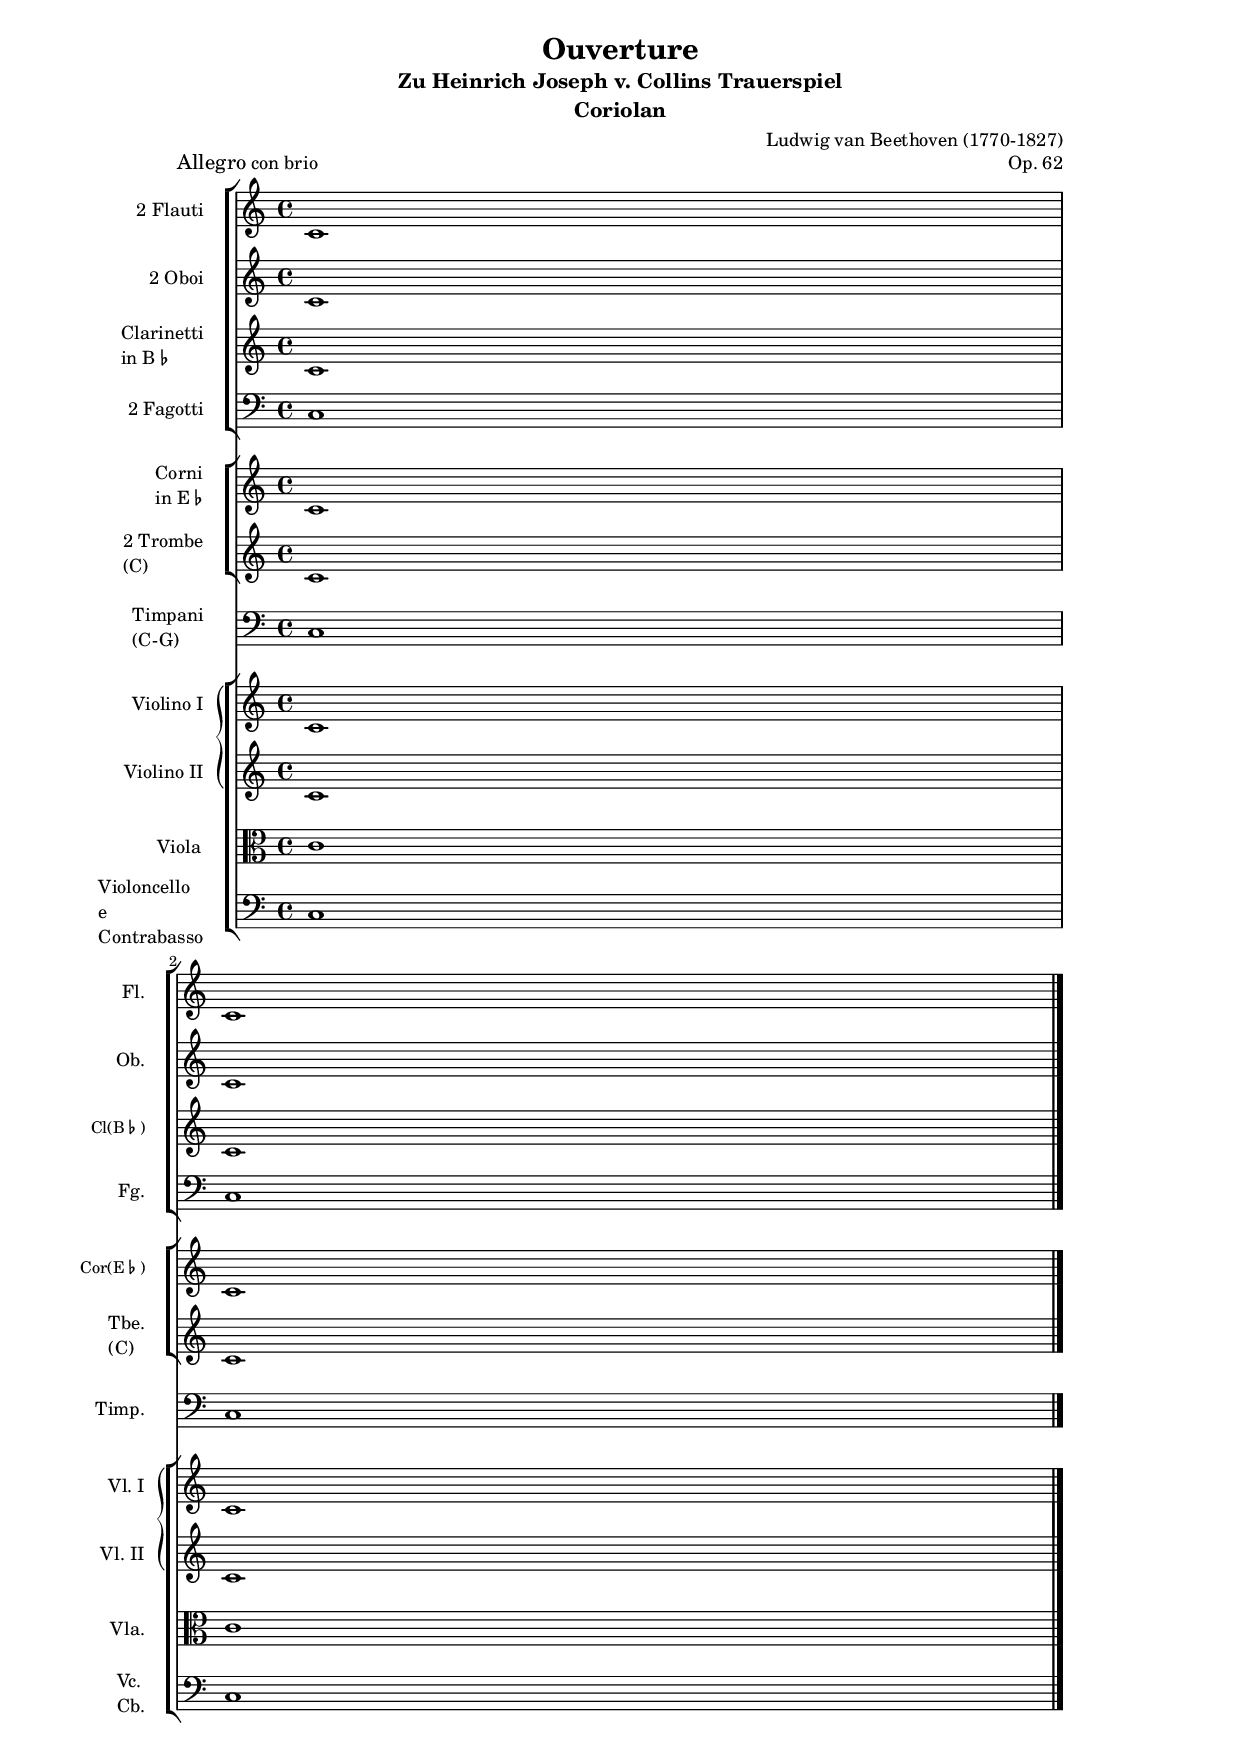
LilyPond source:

\header {
 title =    "Ouverture"
 subtitle =    "Zu Heinrich Joseph v. Collins Trauerspiel"
 subsubtitle =    \markup { \large \bold "Coriolan" }
 opus = "Op. 62"
 piece = \markup { \large Allegro con brio }
 composer =      "Ludwig van Beethoven (1770-1827)"
}

#(set-global-staff-size 16)

raisedFlat = \markup { \raise #0.4 \smaller \smaller \flat  }

flauti =  \relative c' {
 \set Staff.instrumentName = #"2 Flauti  "
 \set Staff.shortInstrumentName = #"Fl.  "
 \time 4/4
 c1
 \break c
%  \break c
%  \break c
 \bar"|."
}

oboi =  \relative c' {
 \set Staff.instrumentName = #"2 Oboi  "
 \set Staff.shortInstrumentName = #"Ob.  "
 c1 c
}

clarinetti =  \relative c' {
   \set Staff.instrumentName = \markup { \column { "Clarinetti  "
\line { "in B" \raisedFlat } } }
   \set Staff.shortInstrumentName = \markup { \smaller  { "Cl(B"
\raisedFlat ")  " } }

 c1 c
}

fagotti =  \relative c {
 \set Staff.instrumentName = #"2 Fagotti  "
 \set Staff.shortInstrumentName = #"Fg.  "
 \clef bass
 c1 c
}

corni =  \relative c' {
   \set Staff.instrumentName = \markup { \column { "Corni  " \line {
"in E" \raisedFlat } } }
   \set Staff.shortInstrumentName = \markup { \smaller  { "Cor(E"
\raisedFlat ")  " } }
 c1 c
}

trombe =  \relative c' {
 \set Staff.instrumentName = \markup \column { "2 Trombe  " "(C)  " }
 \set Staff.shortInstrumentName = \markup \column {  "Tbe.  " "(C)  " }
 c1 c
}

timpani =  \relative c {
 \set Staff.instrumentName = \markup \column { "Timpani  " "(C-G)  " }
 \set Staff.shortInstrumentName = #"Timp.  "
 \clef bass
 c1 c
}

violinoI =  \relative c' {
 \set Staff.instrumentName = #"Violino I  "
 \set Staff.shortInstrumentName = #"Vl. I  "
 c1 c
}

violinoII =  \relative c' {
 \set Staff.instrumentName = #"Violino II  "
 \set Staff.shortInstrumentName = #"Vl. II  "
 c1 c
}

viola =  \relative c' {
 \set Staff.instrumentName = #"Viola  "
 \set Staff.shortInstrumentName = #"Vla.  "
 \clef alto
 c1 c
}

violoncello =  \relative c {
 \set Staff.instrumentName = \markup \column { "Violoncello  " "e"
"Contrabasso  " }
 \set Staff.shortInstrumentName = \markup \column {  "Vc.  " "Cb.  " }
 \clef bass
 c1 c
}


\paper {
   indent=10.0\mm
   line-width=150.0\mm
   ragged-bottom = ##t
}

#(set-global-staff-size 16)
\book {
   \score {
     << \override Score.VerticalAxisGroup #'minimum-Y-extent = #'(-4 . 6)
    \new StaffGroup = "legni" <<
      \new Staff = "flauti" \flauti
      \new Staff = "oboi" \oboi
      \new Staff = "clarinetti" \clarinetti
      \new Staff = "fagotti" \fagotti
    >>
    \new StaffGroup = "ottoni" <<
      \new Staff = "corni" \corni
      \new Staff = "trombe" \trombe
    >>
    \new StaffGroup = "timpani" <<
      \new Staff = "timpani" \timpani
     {
       \skip 1
       % Hmm: this forces a staff-bracket, that's good!
       % However, I can't find where is decided on staff-bracket yes/no
     }
    >>
    \new StaffGroup = "archi" <<
      \new GrandStaff = "violini" <<
        \new Staff = "violinoI" \violinoI
        \new Staff = "violinoII" \violinoII
      >>
      \new Staff = "viola" \viola
      \new Staff = "violoncello" \violoncello
    >>
     >>
     \layout {
      \context {
          \RemoveEmptyStaffContext
      }
      \context {
          \Score
          \override TimeSignature #'style = #'C
      }
     }
   }
   % this is ignored?
   \paper {
    indent=10.0\mm
    line-width=150.0\mm
   }
}
